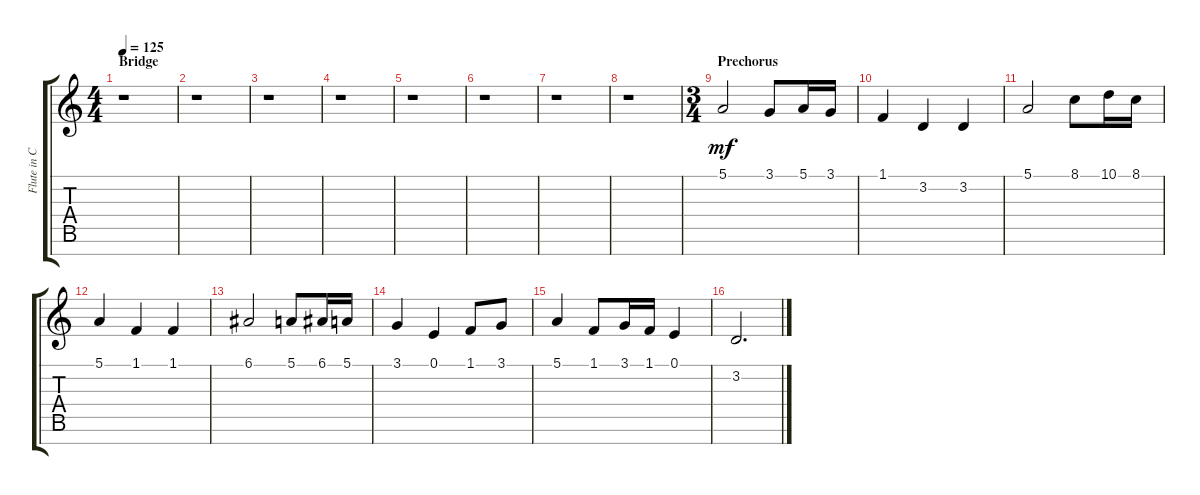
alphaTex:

\track ("Flute in C" "Flute in C") {instrument flute}
\staff {score tabs}
\tuning (E4 B3 G3 D3 A2 E2 B1) {hide}
\ts (4 4)
\section ("" "Bridge")
\tempo 125
\clef g2
\ks c
r.1{dy mf} |
r.1 |
r.1 |
r.1 |
r.1 |
r.1 |
r.1 |
r.1 |
\ts (3 4)
\section ("" "Prechorus")
5.1.2 3.1.8 5.1.16 3.1.16 |
1.1.4 3.2.4 3.2.4 |
5.1.2 8.1.8 10.1.16 8.1.16 |
5.1.4 1.1.4 1.1.4 |
6.1.2 5.1.8 6.1.16 5.1.16 |
3.1.4 0.1.4 1.1.8 3.1.8 |
5.1.4 1.1.8 3.1.16 1.1.16 0.1.4 |
3.2.2{d}
